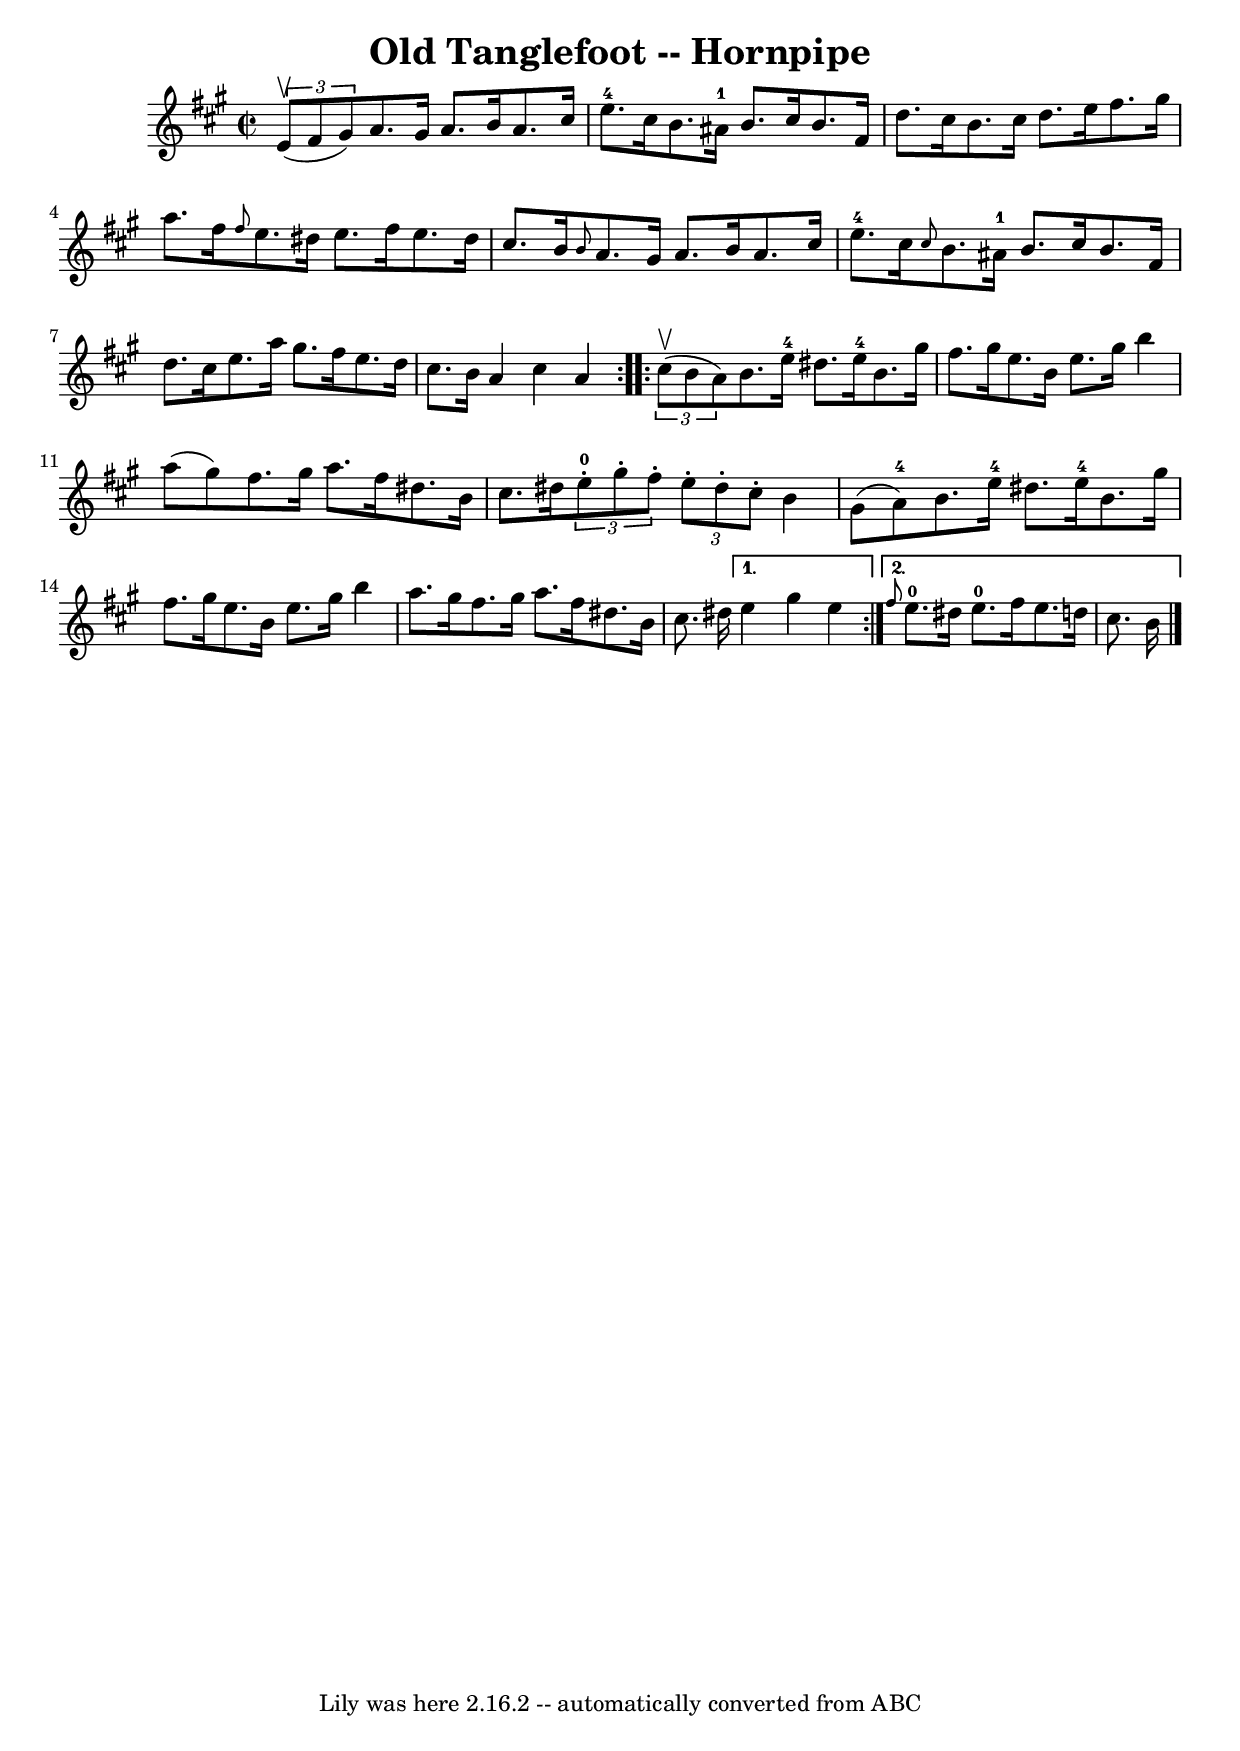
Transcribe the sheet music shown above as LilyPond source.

\version "2.16.2"
\include "Mammoth.ily"
\header {
  %% book = "Cole's 1000 Fiddle Tunes"
  crossRefNumber = "1"
  footnotes = ""
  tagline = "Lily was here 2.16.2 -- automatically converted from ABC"
  title = "Old Tanglefoot -- Hornpipe"

}
voicedefault =  {



  \repeat volta 2 {

    \override Staff.TimeSignature #'style = #'C
    \time 2/2 
    \key a \major   \times 2/3 { e'8 (^\upbow fis'8 gis'8) 
			       } 
    |
    a'8. gis'16 a'8. b'16 a'8. cis''16 e''8.-4   
    cis''16  |
    b'8. ais'16-1 b'8. cis''16 b'8. fis'16    
    d''8. cis''16  |
    b'8. cis''16 d''8. e''16 fis''8.    
    gis''16 a''8. fis''16  |
    \grace { fis''8  
	   } e''8. dis''16  
    e''8. fis''16 e''8. dis''16 cis''8. b'16  |
    
    \grace { b'8  
	   } a'8. gis'16 a'8. b'16 a'8. cis''16 e''8. 
    -4 cis''16  |
    \grace { cis''8  
	   } b'8. ais'16-1 b'8.    
    cis''16 b'8. fis'16 d''8. cis''16  |
    e''8. a''16    
    gis''8. fis''16 e''8. d''16 cis''8. b'16  |
    a'4    
    cis''4 a'4  
  }     
  \repeat volta 2 {
    \times 2/3 { cis''8 (^\upbow b'8   
		 a'8) 
	       } |
    b'8. e''16-4 dis''8. e''16-4 b'8.    
    gis''16 fis''8. gis''16  |
    e''8. b'16 e''8. gis''16    
    b''4 a''8 (gis''8) |
    fis''8. gis''16 a''8. fis''16 
    dis''8. b'16 cis''8. dis''16  |
    \times 2/3 { e''8-0-. 
		 gis''8 -. fis''8 -. 
	       }   \times 2/3 { e''8 -. dis''8 -. cis''8 -. 
			      }   
    b'4 gis'8 (a'8-4) |
    b'8. e''16-4 dis''8. e''16 
    -4 b'8. gis''16 fis''8. gis''16  |
    e''8. b'16 e''8. 
    gis''16 b''4 a''8. gis''16  |
    fis''8. gis''16    
    a''8. fis''16 dis''8. b'16 cis''8. dis''16  
  } \alternative{{   
    e''4 gis''4 e''4  
  } { \grace { fis''8  
	     } e''8.-0 dis''16    
      e''8.-0 fis''16 e''8. d''!16 cis''8. b'16  \bar "|."   
    }
	       }

}

\score{
  <<

    \context Staff="default"
    {
      \voicedefault 
      
    }

  >>
  \layout {
    
  }
  \midi {
  }

}
